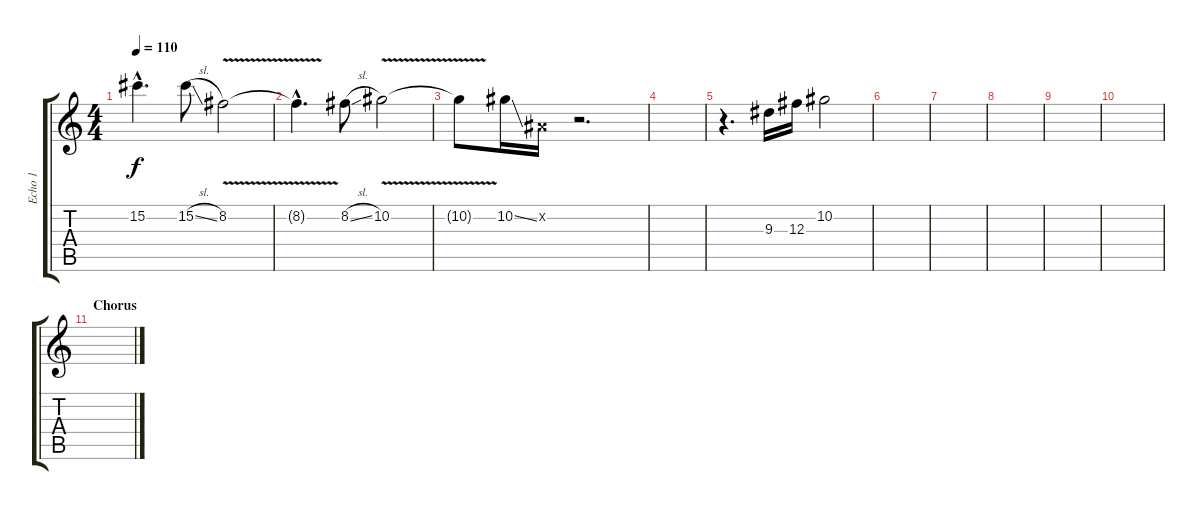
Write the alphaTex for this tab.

\track ("Echo 1" "Echo 1") {instrument distortionguitar}
\staff {score tabs}
\tuning (Eb4 Bb3 Gb3 Db3 Ab2 Eb2) {hide}
\ts (4 4)
\tempo 110
\clef g2
\ks c
15.2{hac t}.4{d dy f} 15.2{sl}.8{volume 10} 8.2{v}.2{volume 0} |
8.2{hac t}.4{d} 8.2{sl}.8{volume 10} 10.2{v}.2{volume 0} |
10.2{t}.8 10.2{ss}.16{volume 10} 0.2{x}.16 r.2{d} |
|
r.4{d} 9.3.16 12.3.16 10.2.2 |
|
|
|
|
|
\section ("" "Chorus")
